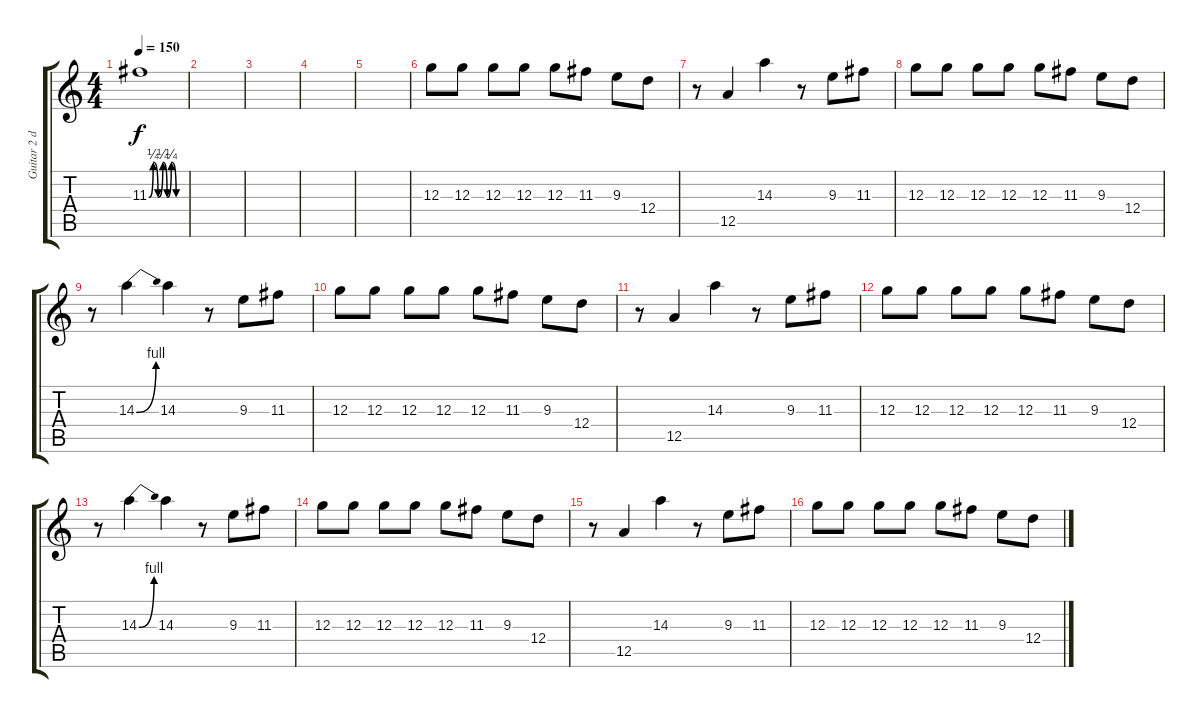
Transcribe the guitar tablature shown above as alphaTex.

\track ("Guitar 2 distort" "Guitar 2 d") {instrument overdrivenguitar}
\staff {score tabs}
\tuning (E4 B3 G3 D3 A2 E2) {hide}
\ts (4 4)
\tempo 150
\clef g2
\ks c
11.3{be (custom 0 0 7 1 15 0 23 1 30 0 37 1 45 0 60 0)}.1{dy f} |
|
|
|
|
12.3.8 12.3.8 12.3.8 12.3.8 12.3.8 11.3.8 9.3.8 12.4.8 |
r.8 12.5.4 14.3.4 r.8 9.3.8 11.3.8 |
12.3.8 12.3.8 12.3.8 12.3.8 12.3.8 11.3.8 9.3.8 12.4.8 |
r.8 14.3{be (bend 0 0 60 4)}.4 14.3.4 r.8 9.3.8 11.3.8 |
12.3.8 12.3.8 12.3.8 12.3.8 12.3.8 11.3.8 9.3.8 12.4.8 |
r.8 12.5.4 14.3.4 r.8 9.3.8 11.3.8 |
12.3.8 12.3.8 12.3.8 12.3.8 12.3.8 11.3.8 9.3.8 12.4.8 |
r.8 14.3{be (bend 0 0 60 4)}.4 14.3.4 r.8 9.3.8 11.3.8 |
12.3.8 12.3.8 12.3.8 12.3.8 12.3.8 11.3.8 9.3.8 12.4.8 |
r.8 12.5.4 14.3.4 r.8 9.3.8 11.3.8 |
12.3.8 12.3.8 12.3.8 12.3.8 12.3.8 11.3.8 9.3.8 12.4.8
